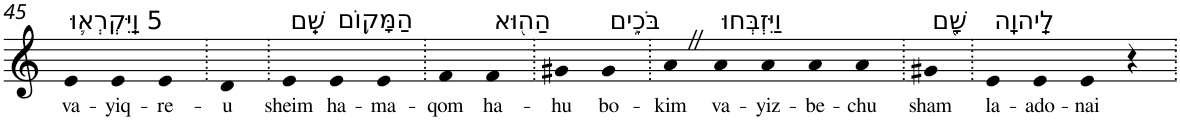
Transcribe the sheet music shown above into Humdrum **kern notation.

**kern	**text
*part1	*part1
*staff1	*staff1
*I"Piano	*
*I'Pno	*
!!LO:PB:g=z
*clefG2	*
*k[]	*
=45	=45
!LO:TX:a:t=5 וַֽיִּקְרְא֛וּ	!
!	!LO:LY:b
4e	va-
!	!LO:LY:b
4e	-yiq-
!	!LO:LY:b
4e	-re-
=46.	=46.
!	!LO:LY:b
4d	-u
=47.	=47.
!LO:TX:a:t=שֵֽׁם	!
!	!LO:LY:b
4e	sheim
!LO:TX:a:t=הַמָּק֥וֹם	!
!	!LO:LY:b
4e	ha-
!	!LO:LY:b
4e	-ma-
=48.	=48.
!	!LO:LY:b
4f	-qom
!LO:TX:a:t=הַה֖וּא	!
!	!LO:LY:b
4f	ha-
=49.	=49.
!	!LO:LY:b
4g#X	-hu
!LO:TX:a:t=בֹּכִ֑ים	!
!	!LO:LY:b
4g#	bo-
=50.	=50.
!	!LO:LY:b
4aZ	-kim
!LO:TX:a:t=וַיִּזְבְּחוּ	!
!	!LO:LY:b
4a	va-
!	!LO:LY:b
4a	-yiz-
!	!LO:LY:b
4a	-be-
!	!LO:LY:b
4a	-chu
=51.	=51.
!LO:TX:a:t=שָׁ֖ם	!
!	!LO:LY:b
4g#X	sham
=52.	=52.
!LO:TX:a:t=לַֽיהוָֽה	!
!	!LO:LY:b
4e	la-
!	!LO:LY:b
4e	-ado-
!	!LO:LY:b
4e	-nai
4r	.
=.	=.
*-	*-
